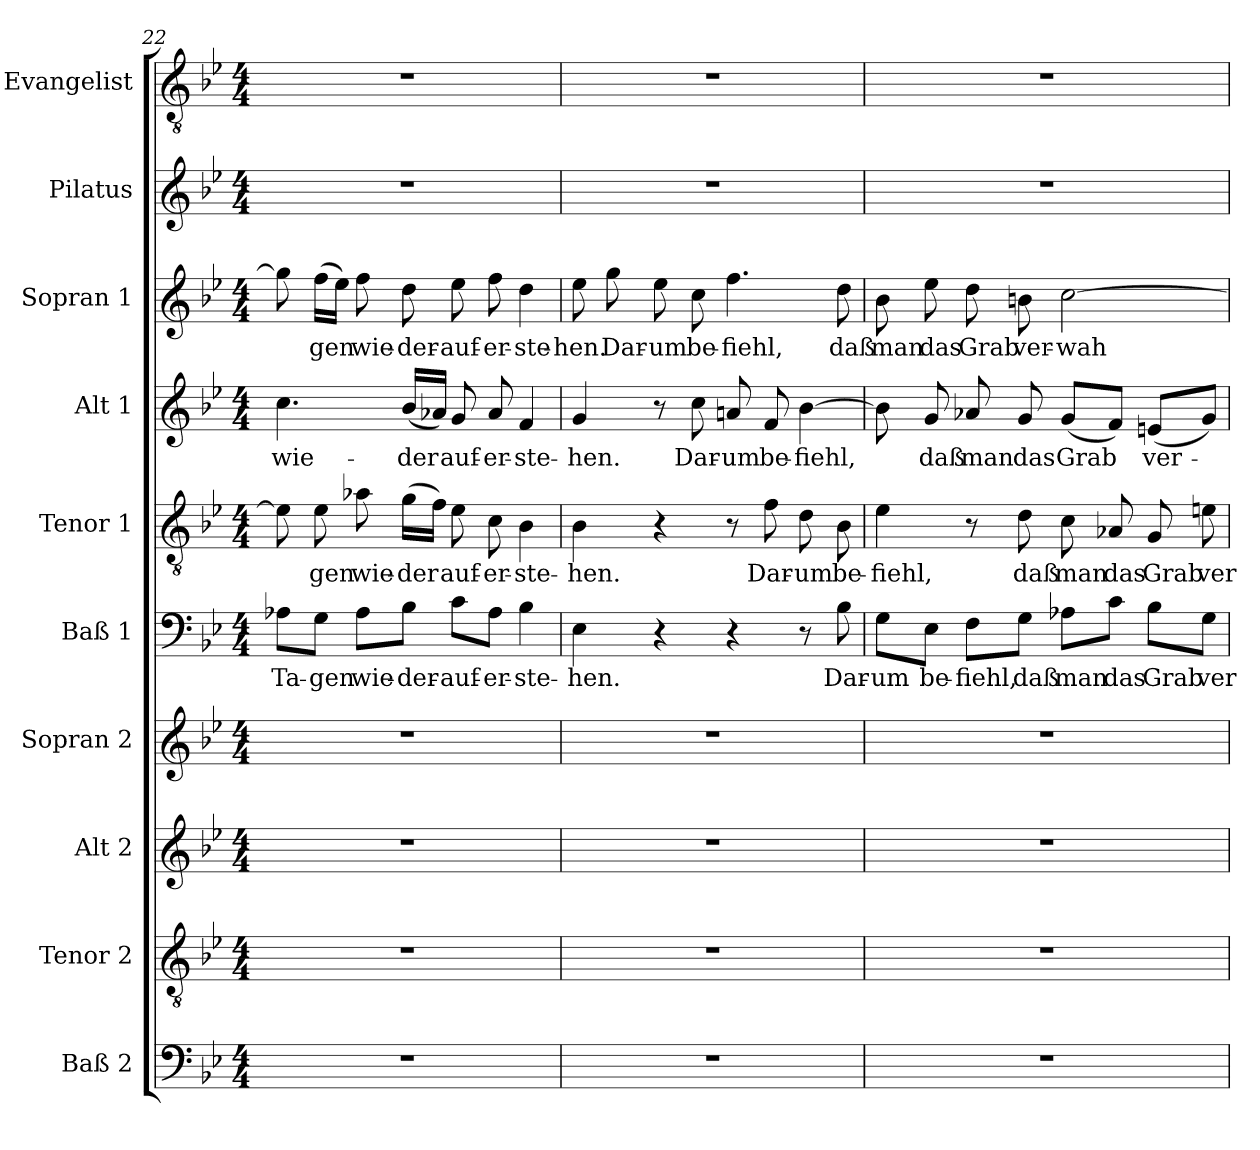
**kern	**kern	**kern	**kern	**kern	**text	**kern	**text	**kern	**text	**kern	**text	**kern	**kern
*part10	*part9	*part8	*part7	*part6	*part6	*part5	*part5	*part4	*part4	*part3	*part3	*part2	*part1
*staff10	*staff9	*staff8	*staff7	*staff6	*staff6	*staff5	*staff5	*staff4	*staff4	*staff3	*staff3	*staff2	*staff1
*I"Baß 2	*I"Tenor 2	*I"Alt 2	*I"Sopran 2	*I"Baß 1	*	*I"Tenor 1	*	*I"Alt 1	*	*I"Sopran 1	*	*I"Pilatus	*I"Evangelist
!!LO:LB:g=z
*clefF4	*clefGv2	*clefG2	*clefG2	*clefF4	*	*clefGv2	*	*clefG2	*	*clefG2	*	*clefG2	*clefGv2
*k[b-e-]	*k[b-e-]	*k[b-e-]	*k[b-e-]	*k[b-e-]	*	*k[b-e-]	*	*k[b-e-]	*	*k[b-e-]	*	*k[b-e-]	*k[b-e-]
*B-:	*B-:	*B-:	*B-:	*B-:	*	*B-:	*	*B-:	*	*B-:	*	*B-:	*B-:
*M4/4	*M4/4	*M4/4	*M4/4	*M4/4	*	*M4/4	*	*M4/4	*	*M4/4	*	*M4/4	*M4/4
=22	=22	=22	=22	=22	=22	=22	=22	=22	=22	=22	=22	=22	=22
!	!	!	!	!	!LO:LY:b	!	!	!	!LO:LY:b	!	!	!	!
1r	1r	1r	1r	8A-X\L	Ta-	8e-\]	.	4.cc\	wie-	8gg\]	.	1r	1r
!	!	!	!	!	!LO:LY:b	!	!LO:LY:b	!	!	!	!LO:LY:b	!	!
.	.	.	.	8G\J	-gen	8e-\	-gen	.	.	(>16ff\LL	-gen	.	.
.	.	.	.	.	.	.	.	.	.	16ee-\JJ)	.	.	.
!	!	!	!	!	!LO:LY:b	!	!LO:LY:b	!	!	!	!LO:LY:b	!	!
.	.	.	.	8A-\L	wie-	8a-X\	wie-	.	.	8ff\	wie-	.	.
!	!	!	!	!	!LO:LY:b	!	!LO:LY:b	!	!LO:LY:b	!	!LO:LY:b	!	!
.	.	.	.	8B-\J	-der-	(>16g\LL	-der	(<16b-/LL	-der	8dd\	-der-	.	.
.	.	.	.	.	.	16f\JJ)	.	16a-X/JJ)	.	.	.	.	.
!	!	!	!	!	!LO:LY:b	!	!LO:LY:b	!	!LO:LY:b	!	!LO:LY:b	!	!
.	.	.	.	8c\L	-auf-	8e-\	auf-	8g/	auf-	8ee-\	-auf-	.	.
!	!	!	!	!	!LO:LY:b	!	!LO:LY:b	!	!LO:LY:b	!	!LO:LY:b	!	!
.	.	.	.	8A-\J	-er-	8c\	-er-	8a-/	-er-	8ff\	-er-	.	.
!	!	!	!	!	!LO:LY:b	!	!LO:LY:b	!	!LO:LY:b	!	!LO:LY:b	!	!
.	.	.	.	4B-\	-ste-	4B-\	-ste-	4f/	-ste-	4dd\	-ste-	.	.
=23	=23	=23	=23	=23	=23	=23	=23	=23	=23	=23	=23	=23	=23
!	!	!	!	!	!LO:LY:b	!	!LO:LY:b	!	!LO:LY:b	!	!LO:LY:b	!	!
1r	1r	1r	1r	4E-\	-hen.	4B-\	-hen.	4g/	-hen.	8ee-\	-hen.	1r	1r
!	!	!	!	!	!	!	!	!	!	!	!LO:LY:b	!	!
.	.	.	.	.	.	.	.	.	.	8gg\	Dar-	.	.
!	!	!	!	!	!	!	!	!	!	!	!LO:LY:b	!	!
.	.	.	.	4r	.	4r	.	8r	.	8ee-\	-um	.	.
!	!	!	!	!	!	!	!	!	!LO:LY:b	!	!LO:LY:b	!	!
.	.	.	.	.	.	.	.	8cc\	Dar-	8cc\	be-	.	.
!	!	!	!	!	!	!	!	!	!LO:LY:b	!	!LO:LY:b	!	!
.	.	.	.	4r	.	8r	.	8an/	-um	4.ff\	-fiehl,	.	.
!	!	!	!	!	!	!	!LO:LY:b	!	!LO:LY:b	!	!	!	!
.	.	.	.	.	.	8f\	Dar-	8f/	be-	.	.	.	.
!	!	!	!	!	!	!	!LO:LY:b	!	!LO:LY:b	!	!	!	!
.	.	.	.	8r	.	8d\	-um	[4b-\	-fiehl,	.	.	.	.
!	!	!	!	!	!LO:LY:b	!	!LO:LY:b	!	!	!	!LO:LY:b	!	!
.	.	.	.	8B-\	Dar-	8B-\	be-	.	.	8dd\	daß	.	.
=24	=24	=24	=24	=24	=24	=24	=24	=24	=24	=24	=24	=24	=24
!	!	!	!	!	!LO:LY:b	!	!LO:LY:b	!	!	!	!LO:LY:b	!	!
1r	1r	1r	1r	8G\L	-um	4e-\	-fiehl,	8b-\]	.	8b-\	man	1r	1r
!	!	!	!	!	!LO:LY:b	!	!	!	!LO:LY:b	!	!LO:LY:b	!	!
.	.	.	.	8E-\J	be-	.	.	8g/	daß	8ee-\	das	.	.
!	!	!	!	!	!LO:LY:b	!	!	!	!LO:LY:b	!	!LO:LY:b	!	!
.	.	.	.	8F\L	-fiehl,	8r	.	8a-X/	man	8dd\	Grab	.	.
!	!	!	!	!	!LO:LY:b	!	!LO:LY:b	!	!LO:LY:b	!	!LO:LY:b	!	!
.	.	.	.	8G\J	daß	8d\	daß	8g/	das	8bn\	ver-	.	.
!	!	!	!	!	!LO:LY:b	!	!LO:LY:b	!	!LO:LY:b	!	!LO:LY:b	!	!
.	.	.	.	8A-X\L	man	8c\	man	(<8g/L	Grab	[2cc\	-wah-	.	.
!	!	!	!	!	!LO:LY:b	!	!LO:LY:b	!	!	!	!	!	!
.	.	.	.	8c\J	das	8A-X/	das	8f/J)	.	.	.	.	.
!	!	!	!	!	!LO:LY:b	!	!LO:LY:b	!	!LO:LY:b	!	!	!	!
.	.	.	.	8B-\L	Grab	8G/	Grab	(<8en/L	ver-	.	.	.	.
!	!	!	!	!	!LO:LY:b	!	!LO:LY:b	!	!	!	!	!	!
.	.	.	.	8G\J	ver-	8en\	ver-	8g/J)	.	.	.	.	.
=	=	=	=	=	=	=	=	=	=	=	=	=	=
*-	*-	*-	*-	*-	*-	*-	*-	*-	*-	*-	*-	*-	*-
